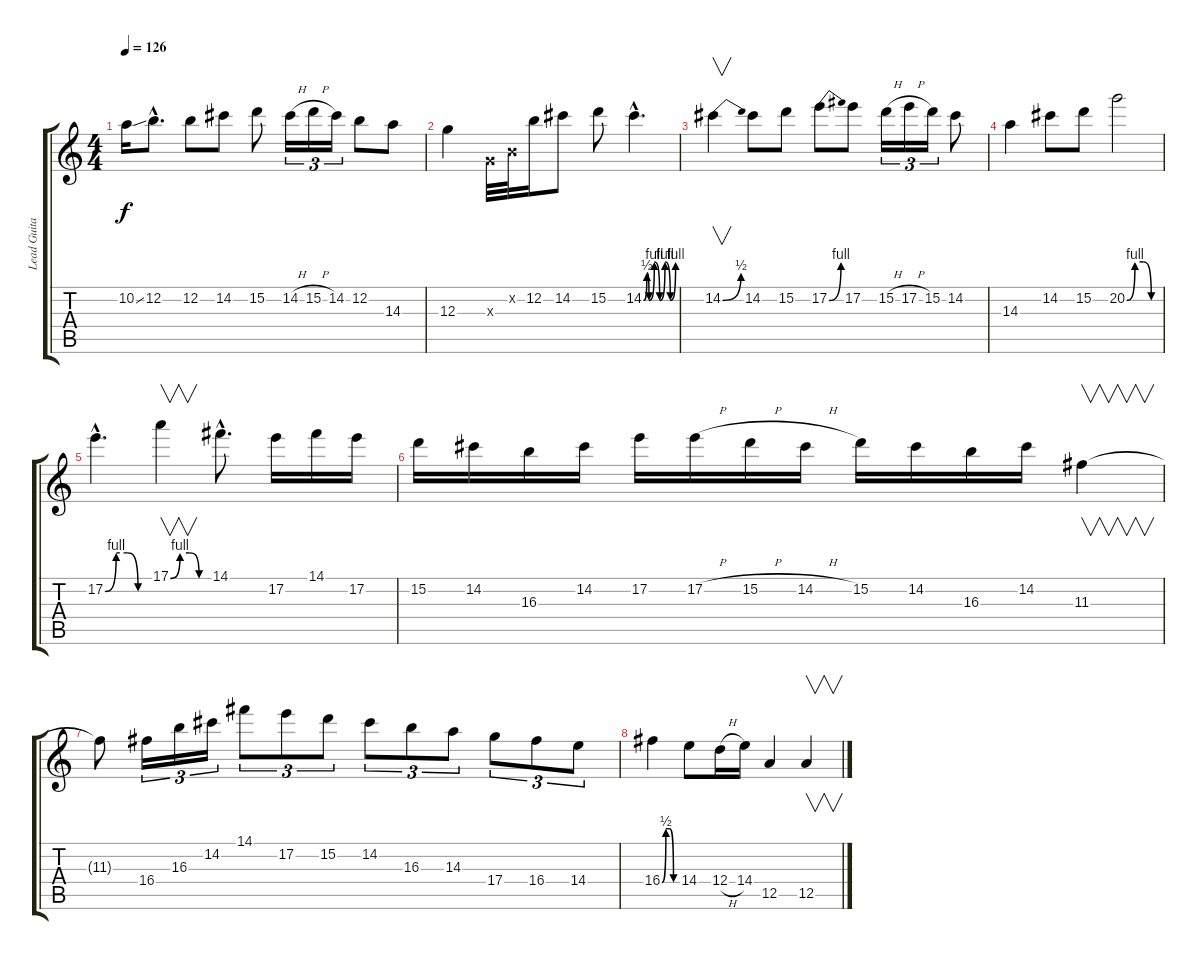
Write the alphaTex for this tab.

\track ("Lead Guitar" "Lead Guita") {instrument overdrivenguitar}
\staff {score tabs}
\tuning (E4 B3 G3 D3 A2 E2) {hide}
\ts (4 4)
\tempo 126
\clef g2
\ks c
10.2{ss}.16{dy f} 12.2{hac}.8{d} 12.2.8 14.2.8 15.2.8 14.2{h}.16{tu (3 2)} 15.2{h}.16{tu (3 2)} 14.2.16{tu (3 2)} 12.2.8 14.3.8 |
12.3.4 0.3{x}.32 0.2{x}.32 12.2.16 14.2.8 15.2.8 14.2{be (custom 0 0 6 2 10 0 20 4 30 0 40 4 50 0 60 4) hac}.4{d} |
14.2{be (bend 0 0 60 2)}.4{v} 14.2.8 15.2.8 17.2{be (bend 0 0 60 4)}.8 17.2.8 15.2{h}.16{tu (3 2)} 17.2{h}.16{tu (3 2)} 15.2.16{tu (3 2)} 14.2.8 |
14.3.4 14.2.8 15.2.8 20.2{be (custom 0 0 15 4 30 4 45 0 60 0)}.2 |
17.2{be (custom 0 0 15 4 30 4 45 0 60 0) hac}.4{d} 17.1{be (custom 0 0 15 4 30 4 45 0 60 0)}.4{v} 14.1{hac}.8{d} 17.2.16 14.1.16 17.2.16 |
15.2.16 14.2.16 16.3.16 14.2.16 17.2.16 17.2{h}.16 15.2{h}.16 14.2{h}.16 15.2.16 14.2.16 16.3.16 14.2.16 11.3.4{v} |
11.3{t}.8 16.4.16{tu (3 2)} 16.3.16{tu (3 2)} 14.2.16{tu (3 2)} 14.1.8{tu (3 2)} 17.2.8{tu (3 2)} 15.2.8{tu (3 2)} 14.2.8{tu (3 2)} 16.3.8{tu (3 2)} 14.3.8{tu (3 2)} 17.4.8{tu (3 2)} 16.4.8{tu (3 2)} 14.4.8{tu (3 2)} |
16.4{be (custom 0 0 15 2 30 2 45 0 60 0)}.4 14.4.8 12.4{h}.16 14.4.16 12.5.4 12.5.4{v}
